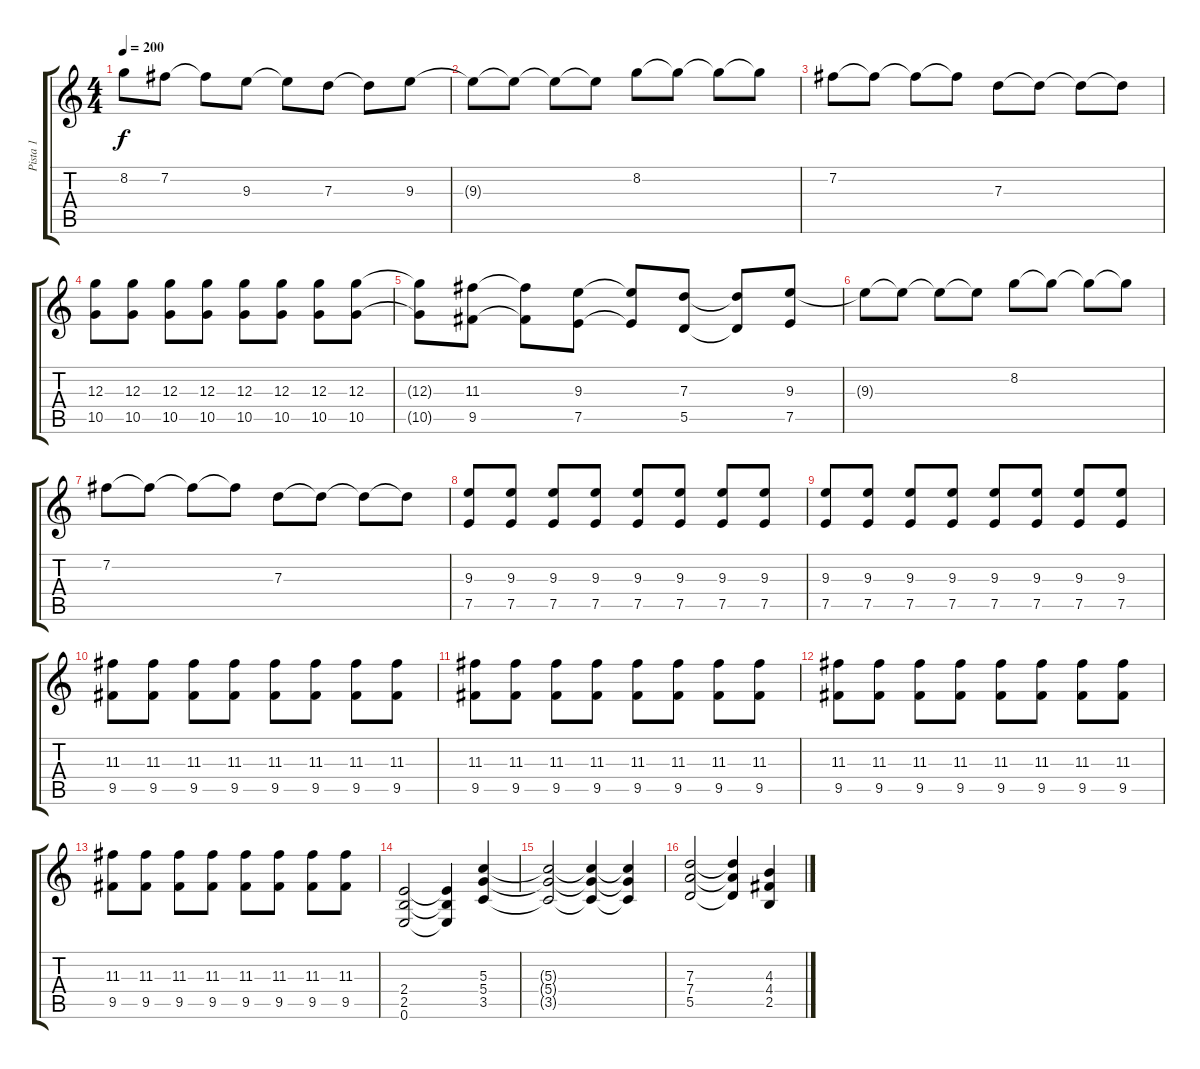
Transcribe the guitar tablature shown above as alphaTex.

\track ("Pista 1" "Pista 1") {instrument distortionguitar}
\staff {score tabs}
\tuning (E4 B3 G3 D3 A2 E2) {hide}
\ts (4 4)
\tempo 200
\clef g2
\ks c
8.2{t}.8{dy f} 7.2.8 7.2{t}.8 9.3.8 9.3{t}.8 7.3.8 7.3{t}.8 9.3.8 |
9.3{t}.8 9.3{t}.8 9.3{t}.8 9.3{t}.8 8.2.8 8.2{t}.8 8.2{t}.8 8.2{t}.8 |
7.2.8 7.2{t}.8 7.2{t}.8 7.2{t}.8 7.3.8 7.3{t}.8 7.3{t}.8 7.3{t}.8 |
(12.3 10.5).8 (12.3 10.5).8 (12.3 10.5).8 (12.3 10.5).8 (12.3 10.5).8 (12.3 10.5).8 (12.3 10.5).8 (12.3 10.5).8 |
(12.3{t} 10.5{t}).8 (11.3 9.5).8 (11.3{t} 9.5{t}).8 (9.3 7.5).8 (9.3{t} 7.5{t}).8 (7.3 5.5).8 (7.3{t} 5.5{t}).8 (9.3 7.5).8 |
9.3{t}.8 9.3{t}.8 9.3{t}.8 9.3{t}.8 8.2.8 8.2{t}.8 8.2{t}.8 8.2{t}.8 |
7.2.8 7.2{t}.8 7.2{t}.8 7.2{t}.8 7.3.8 7.3{t}.8 7.3{t}.8 7.3{t}.8 |
(9.3 7.5).8 (9.3 7.5).8 (9.3 7.5).8 (9.3 7.5).8 (9.3 7.5).8 (9.3 7.5).8 (9.3 7.5).8 (9.3 7.5).8 |
(9.3 7.5).8 (9.3 7.5).8 (9.3 7.5).8 (9.3 7.5).8 (9.3 7.5).8 (9.3 7.5).8 (9.3 7.5).8 (9.3 7.5).8 |
(11.3 9.5).8 (11.3 9.5).8 (11.3 9.5).8 (11.3 9.5).8 (11.3 9.5).8 (11.3 9.5).8 (11.3 9.5).8 (11.3 9.5).8 |
(11.3 9.5).8 (11.3 9.5).8 (11.3 9.5).8 (11.3 9.5).8 (11.3 9.5).8 (11.3 9.5).8 (11.3 9.5).8 (11.3 9.5).8 |
(11.3 9.5).8 (11.3 9.5).8 (11.3 9.5).8 (11.3 9.5).8 (11.3 9.5).8 (11.3 9.5).8 (11.3 9.5).8 (11.3 9.5).8 |
(11.3 9.5).8 (11.3 9.5).8 (11.3 9.5).8 (11.3 9.5).8 (11.3 9.5).8 (11.3 9.5).8 (11.3 9.5).8 (11.3 9.5).8 |
(2.4 2.5 0.6).2 (2.4{t} 2.5{t} 0.6{t}).4 (5.3 5.4 3.5).4 |
(5.3{t} 5.4{t} 3.5{t}).2 (5.3{t} 5.4{t} 3.5{t}).4 (5.3{t} 5.4{t} 3.5{t}).4 |
(7.3 7.4 5.5).2 (7.3{t} 7.4{t} 5.5{t}).4 (4.3 4.4 2.5).4
